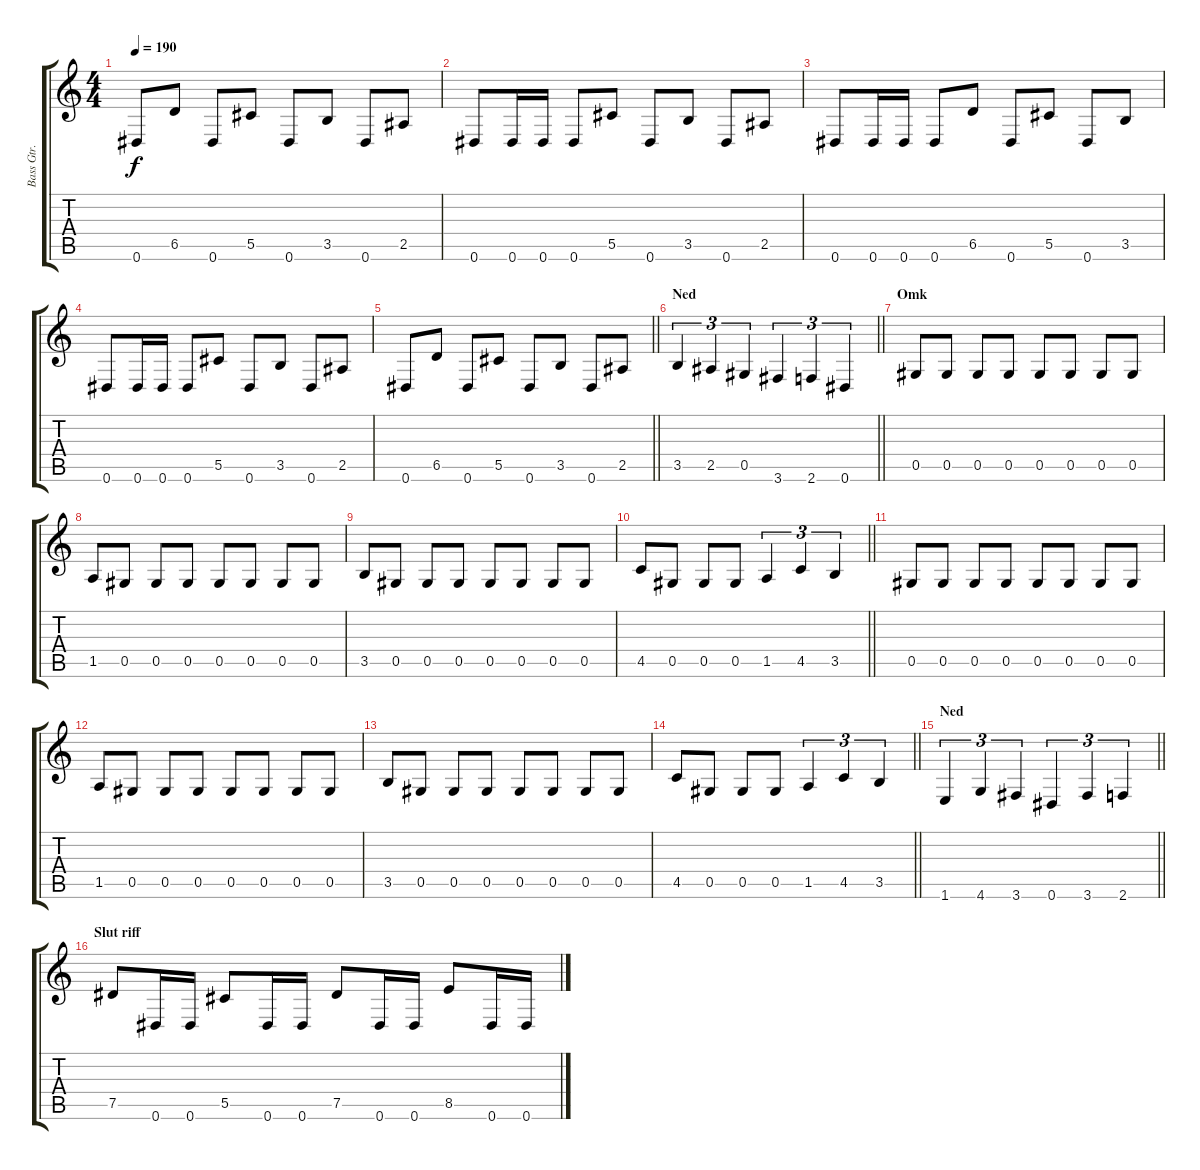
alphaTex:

\track ("Bass Gtr." "Bass Gtr.") {instrument electricbassfinger}
\staff {score tabs}
\tuning (Eb4 Bb3 Gb3 Db3 Ab2 Eb2) {hide}
\ts (4 4)
\tempo 190
\clef g2
\ks c
0.6.8{dy f} 6.5.8 0.6.8 5.5.8 0.6.8 3.5.8 0.6.8 2.5.8 |
0.6.8 0.6.16 0.6.16 0.6.8 5.5.8 0.6.8 3.5.8 0.6.8 2.5.8 |
0.6.8 0.6.16 0.6.16 0.6.8 6.5.8 0.6.8 5.5.8 0.6.8 3.5.8 |
0.6.8 0.6.16 0.6.16 0.6.8 5.5.8 0.6.8 3.5.8 0.6.8 2.5.8 |
\barLineRight lightlight
0.6.8 6.5.8 0.6.8 5.5.8 0.6.8 3.5.8 0.6.8 2.5.8 |
\section ("" "Ned")
\barLineRight lightlight
3.5.4{tu (3 2)} 2.5.4{tu (3 2)} 0.5.4{tu (3 2)} 3.6.4{tu (3 2)} 2.6.4{tu (3 2)} 0.6.4{tu (3 2)} |
\section ("" "Omk")
0.5.8 0.5.8 0.5.8 0.5.8 0.5.8 0.5.8 0.5.8 0.5.8 |
1.5.8 0.5.8 0.5.8 0.5.8 0.5.8 0.5.8 0.5.8 0.5.8 |
3.5.8 0.5.8 0.5.8 0.5.8 0.5.8 0.5.8 0.5.8 0.5.8 |
\barLineRight lightlight
4.5.8 0.5.8 0.5.8 0.5.8 1.5.4{tu (3 2)} 4.5.4{tu (3 2)} 3.5.4{tu (3 2)} |
0.5.8 0.5.8 0.5.8 0.5.8 0.5.8 0.5.8 0.5.8 0.5.8 |
1.5.8 0.5.8 0.5.8 0.5.8 0.5.8 0.5.8 0.5.8 0.5.8 |
3.5.8 0.5.8 0.5.8 0.5.8 0.5.8 0.5.8 0.5.8 0.5.8 |
\barLineRight lightlight
4.5.8 0.5.8 0.5.8 0.5.8 1.5.4{tu (3 2)} 4.5.4{tu (3 2)} 3.5.4{tu (3 2)} |
\section ("" "Ned")
\barLineRight lightlight
1.6.4{tu (3 2)} 4.6.4{tu (3 2)} 3.6.4{tu (3 2)} 0.6.4{tu (3 2)} 3.6.4{tu (3 2)} 2.6.4{tu (3 2)} |
\section ("" "Slut riff")
7.5.8 0.6.16 0.6.16 5.5.8 0.6.16 0.6.16 7.5.8 0.6.16 0.6.16 8.5.8 0.6.16 0.6.16
